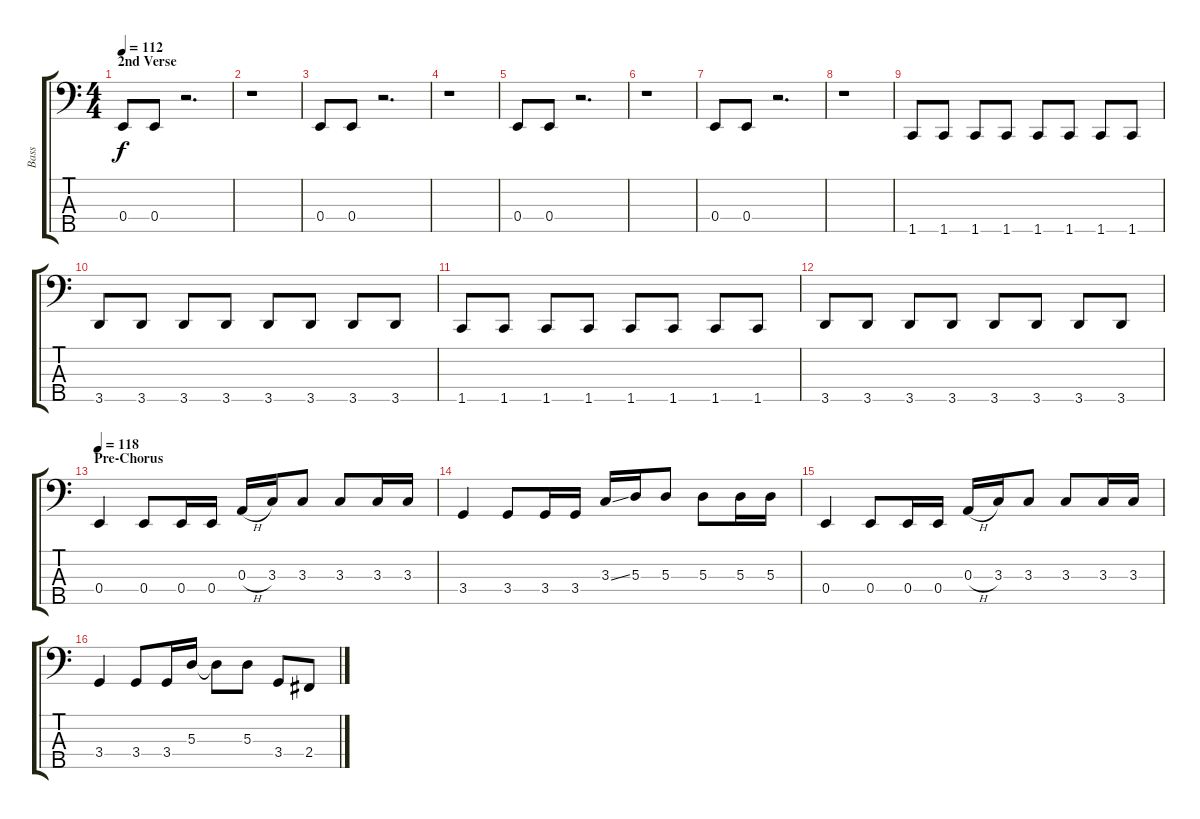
\track ("Bass" "Bass") {instrument electricbassfinger}
\staff {score tabs}
\tuning (G2 D2 A1 E1 B0) {hide}
\ts (4 4)
\section ("" "2nd Verse")
\tempo 112
\clef f4
\ks c
0.4.8{dy f} 0.4.8 r.2{d} |
r.1 |
0.4.8 0.4.8 r.2{d} |
r.1 |
0.4.8 0.4.8 r.2{d} |
r.1 |
0.4.8 0.4.8 r.2{d} |
r.1 |
1.5.8 1.5.8 1.5.8 1.5.8 1.5.8 1.5.8 1.5.8 1.5.8 |
3.5.8 3.5.8 3.5.8 3.5.8 3.5.8 3.5.8 3.5.8 3.5.8 |
1.5.8 1.5.8 1.5.8 1.5.8 1.5.8 1.5.8 1.5.8 1.5.8 |
3.5.8 3.5.8 3.5.8 3.5.8 3.5.8 3.5.8 3.5.8 3.5.8 |
\section ("" "Pre-Chorus")
\tempo 118
0.4.4 0.4.8 0.4.16 0.4.16 0.3{h}.16 3.3.16 3.3.8 3.3.8 3.3.16 3.3.16 |
3.4.4 3.4.8 3.4.16 3.4.16 3.3{ss}.16 5.3.16 5.3.8 5.3.8 5.3.16 5.3.16 |
0.4.4 0.4.8 0.4.16 0.4.16 0.3{h}.16 3.3.16 3.3.8 3.3.8 3.3.16 3.3.16 |
3.4.4 3.4.8 3.4.16 5.3.16 5.3{t}.8 5.3.8 3.4.8 2.4.8
